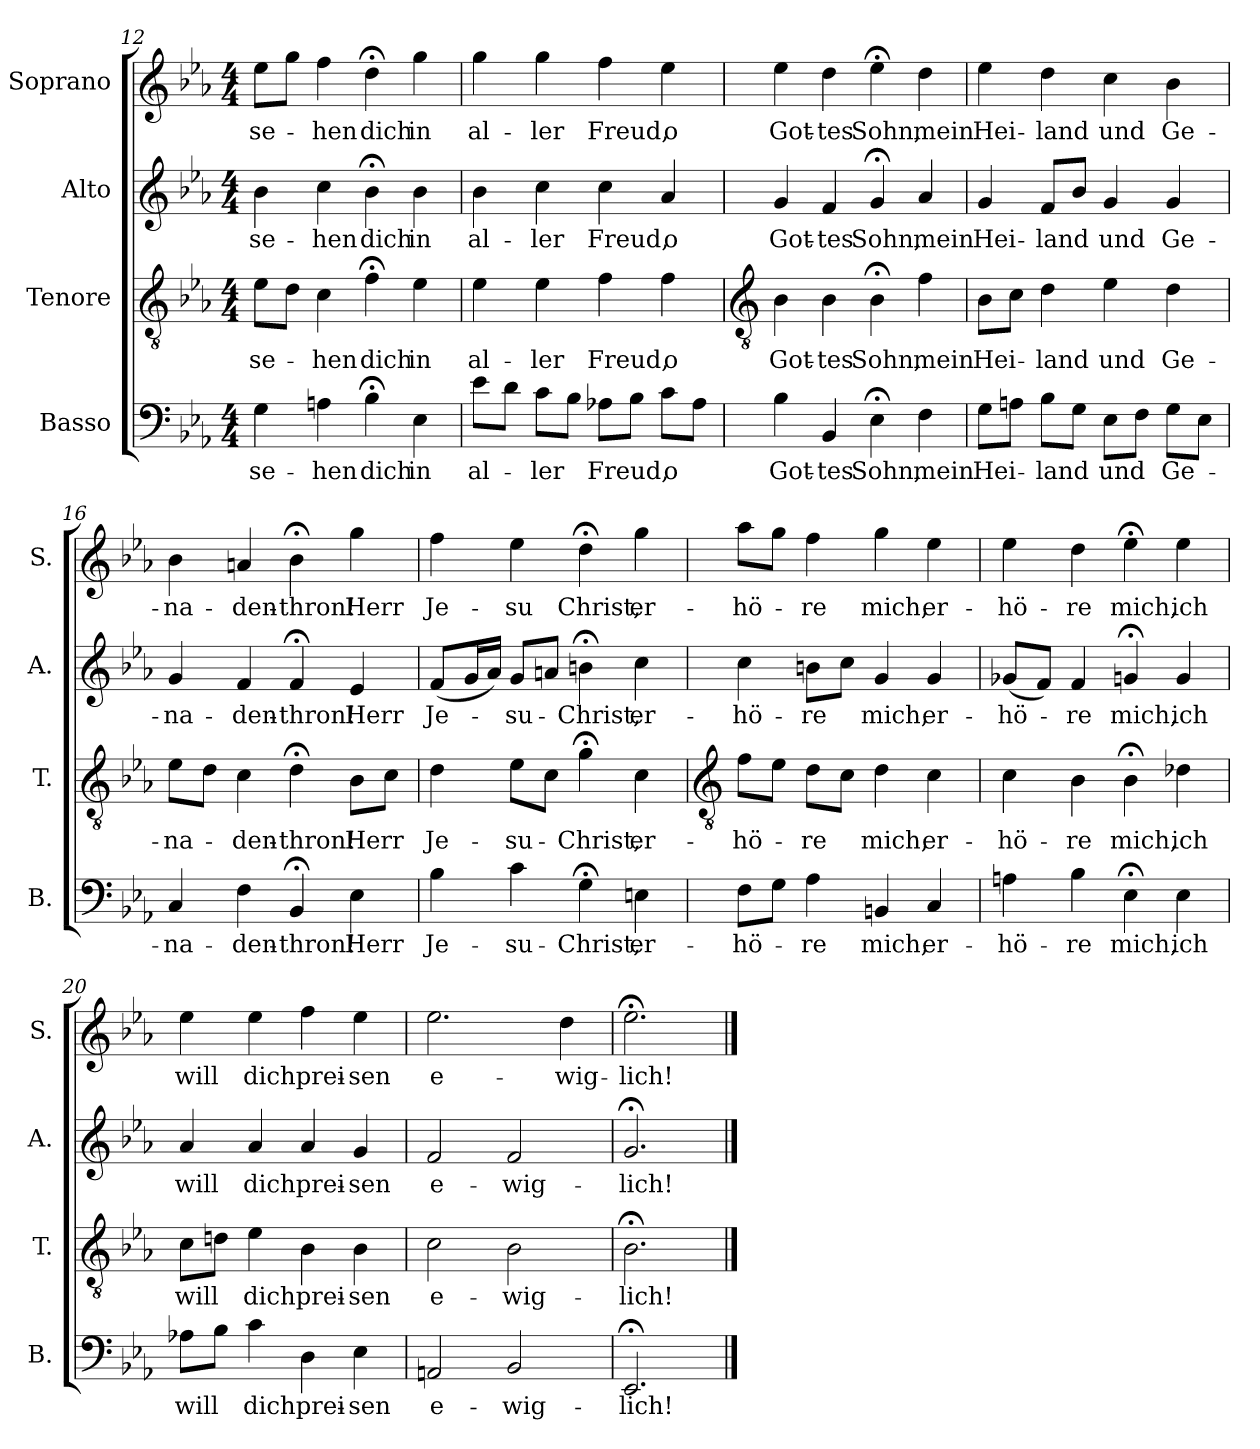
**kern	**text	**kern	**text	**kern	**text	**kern	**text
*part4	*part4	*part3	*part3	*part2	*part2	*part1	*part1
*staff4	*staff4	*staff3	*staff3	*staff2	*staff2	*staff1	*staff1
*I"Basso	*	*I"Tenore	*	*I"Alto	*	*I"Soprano	*
*I'B.	*	*I'T.	*	*I'A.	*	*I'S.	*
*clefF4	*	*clefGv2	*	*clefG2	*	*clefG2	*
*k[b-e-a-]	*	*k[b-e-a-]	*	*k[b-e-a-]	*	*k[b-e-a-]	*
*E-:	*	*E-:	*	*E-:	*	*E-:	*
*M4/4	*	*M4/4	*	*M4/4	*	*M4/4	*
=12	=12	=12	=12	=12	=12	=12	=12
!	!LO:LY:b	!	!LO:LY:b	!	!LO:LY:b	!	!LO:LY:b
4G	se-	8e-L	se-	4b-	se-	8ee-L	se-
.	.	8dJ	.	.	.	8ggJ	.
!	!LO:LY:b	!	!LO:LY:b	!	!LO:LY:b	!	!LO:LY:b
4An	-hen	4c	-hen	4cc	-hen	4ff	-hen
!	!LO:LY:b	!	!LO:LY:b	!	!LO:LY:b	!	!LO:LY:b
4B-;<	dich	4f;<	dich	4b-;<	dich	4dd;<	dich
!	!LO:LY:b	!	!LO:LY:b	!	!LO:LY:b	!	!LO:LY:b
4E-	in	4e-	in	4b-	in	4gg	in
=13	=13	=13	=13	=13	=13	=13	=13
!	!LO:LY:b	!	!LO:LY:b	!	!LO:LY:b	!	!LO:LY:b
8e-L	al-	4e-	al-	4b-	al-	4gg	al-
8dJ	.	.	.	.	.	.	.
!	!LO:LY:b	!	!LO:LY:b	!	!LO:LY:b	!	!LO:LY:b
8cL	-ler	4e-	-ler	4cc	-ler	4gg	-ler
8B-J	.	.	.	.	.	.	.
!	!LO:LY:b	!	!LO:LY:b	!	!LO:LY:b	!	!LO:LY:b
8A-XL	Freud,	4f	Freud,	4cc	Freud,	4ff	Freud,
8B-J	.	.	.	.	.	.	.
!	!LO:LY:b	!	!LO:LY:b	!	!LO:LY:b	!	!LO:LY:b
8cL	o	4f	o	4a-	o	4ee-	o
8A-J	.	.	.	.	.	.	.
!!LO:LB:g=z
=14	=14	=14	=14	=14	=14	=14	=14
*	*	*clefGv2	*	*	*	*	*
!	!LO:LY:b	!	!LO:LY:b	!	!LO:LY:b	!	!LO:LY:b
4B-	Got-	4B-	Got-	4g	Got-	4ee-	Got-
!	!LO:LY:b	!	!LO:LY:b	!	!LO:LY:b	!	!LO:LY:b
4BB-	-tes	4B-	-tes	4f	-tes	4dd	-tes
!	!LO:LY:b	!	!LO:LY:b	!	!LO:LY:b	!	!LO:LY:b
4E-;<	Sohn,	4B-;<	Sohn,	4g;<	Sohn,	4ee-;<	Sohn,
!	!LO:LY:b	!	!LO:LY:b	!	!LO:LY:b	!	!LO:LY:b
4F	mein	4f	mein	4a-	mein	4dd	mein
=15	=15	=15	=15	=15	=15	=15	=15
!	!LO:LY:b	!	!LO:LY:b	!	!LO:LY:b	!	!LO:LY:b
8GL	Hei-	8B-L	Hei-	4g	Hei-	4ee-	Hei-
8AnJ	.	8cJ	.	.	.	.	.
!	!LO:LY:b	!	!LO:LY:b	!	!LO:LY:b	!	!LO:LY:b
8B-L	-land	4d	-land	8fL	-land	4dd	-land
8GJ	.	.	.	8b-J	.	.	.
!	!LO:LY:b	!	!LO:LY:b	!	!LO:LY:b	!	!LO:LY:b
8E-L	und	4e-	und	4g	und	4cc	und
8FJ	.	.	.	.	.	.	.
!	!LO:LY:b	!	!LO:LY:b	!	!LO:LY:b	!	!LO:LY:b
8GL	Ge-	4d	Ge-	4g	Ge-	4b-	Ge-
8E-J	.	.	.	.	.	.	.
=16	=16	=16	=16	=16	=16	=16	=16
!	!LO:LY:b	!	!LO:LY:b	!	!LO:LY:b	!	!LO:LY:b
4C	-na-	8e-L	-na-	4g	-na-	4b-	-na-
.	.	8dJ	.	.	.	.	.
!	!LO:LY:b	!	!LO:LY:b	!	!LO:LY:b	!	!LO:LY:b
4F	-den-	4c	-den-	4f	-den-	4an	-den-
!	!LO:LY:b	!	!LO:LY:b	!	!LO:LY:b	!	!LO:LY:b
4BB-;<	-thron!	4d;<	-thron!	4f;<	-thron!	4b-;<	-thron!
!	!LO:LY:b	!	!LO:LY:b	!	!LO:LY:b	!	!LO:LY:b
4E-	Herr	8B-L	Herr	4e-	Herr	4gg	Herr
.	.	8cJ	.	.	.	.	.
=17	=17	=17	=17	=17	=17	=17	=17
!	!LO:LY:b	!	!LO:LY:b	!	!LO:LY:b	!	!LO:LY:b
4B-	Je-	4d	Je-	(<8fL	Je-	4ff	Je-
.	.	.	.	16gL	.	.	.
.	.	.	.	16a-JJ)	.	.	.
!	!LO:LY:b	!	!LO:LY:b	!	!LO:LY:b	!	!LO:LY:b
4c	-su-	8e-L	-su-	8gL	-su-	4ee-	-su
.	.	8cJ	.	8anJ	.	.	.
!	!LO:LY:b	!	!LO:LY:b	!	!LO:LY:b	!	!LO:LY:b
4G;<	-Christ,	4g;<	-Christ,	4bn;<	-Christ,	4dd;<	Christ,
!	!LO:LY:b	!	!LO:LY:b	!	!LO:LY:b	!	!LO:LY:b
4En	er-	4c	er-	4cc	er-	4gg	er-
!!LO:LB:g=z
=18	=18	=18	=18	=18	=18	=18	=18
*	*	*clefGv2	*	*	*	*	*
!	!LO:LY:b	!	!LO:LY:b	!	!LO:LY:b	!	!LO:LY:b
8FL	-hö-	8fL	-hö-	4cc	-hö-	8aa-L	-hö-
8GJ	.	8e-J	.	.	.	8ggJ	.
!	!LO:LY:b	!	!LO:LY:b	!	!LO:LY:b	!	!LO:LY:b
4A-	-re	8dL	-re	8bnL	-re	4ff	-re
.	.	8cJ	.	8ccJ	.	.	.
!	!LO:LY:b	!	!LO:LY:b	!	!LO:LY:b	!	!LO:LY:b
4BBn	mich,	4d	mich,	4g	mich,	4gg	mich,
!	!LO:LY:b	!	!LO:LY:b	!	!LO:LY:b	!	!LO:LY:b
4C	er-	4c	er-	4g	er-	4ee-	er-
=19	=19	=19	=19	=19	=19	=19	=19
!	!LO:LY:b	!	!LO:LY:b	!	!LO:LY:b	!	!LO:LY:b
4An	-hö-	4c	-hö-	(<8g-XL	-hö-	4ee-	-hö-
.	.	.	.	8fJ)	.	.	.
!	!LO:LY:b	!	!LO:LY:b	!	!LO:LY:b	!	!LO:LY:b
4B-	-re	4B-	-re	4f	-re	4dd	-re
!	!LO:LY:b	!	!LO:LY:b	!	!LO:LY:b	!	!LO:LY:b
4E-;<	mich,	4B-;<	mich,	4gn;<	mich,	4ee-;<	mich,
!	!LO:LY:b	!	!LO:LY:b	!	!LO:LY:b	!	!LO:LY:b
4E-	ich	4d-X	ich	4g	ich	4ee-	ich
=20	=20	=20	=20	=20	=20	=20	=20
!	!LO:LY:b	!	!LO:LY:b	!	!LO:LY:b	!	!LO:LY:b
8A-XL	will	8cL	will	4a-	will	4ee-	will
8B-J	.	8dnJ	.	.	.	.	.
!	!LO:LY:b	!	!LO:LY:b	!	!LO:LY:b	!	!LO:LY:b
4c	dich	4e-	dich	4a-	dich	4ee-	dich
!	!LO:LY:b	!	!LO:LY:b	!	!LO:LY:b	!	!LO:LY:b
4D	prei-	4B-	prei-	4a-	prei-	4ff	prei-
!	!LO:LY:b	!	!LO:LY:b	!	!LO:LY:b	!	!LO:LY:b
4E-	-sen	4B-	-sen	4g	-sen	4ee-	-sen
=21	=21	=21	=21	=21	=21	=21	=21
!	!LO:LY:b	!	!LO:LY:b	!	!LO:LY:b	!	!LO:LY:b
2AAn	e-	2c	e-	2f	e-	2.ee-	e-
!	!LO:LY:b	!	!LO:LY:b	!	!LO:LY:b	!	!
2BB-	-wig-	2B-	-wig-	2f	-wig-	.	.
!	!	!	!	!	!	!	!LO:LY:b
.	.	.	.	.	.	4dd	-wig-
=22	=22	=22	=22	=22	=22	=22	=22
!	!LO:LY:b	!	!LO:LY:b	!	!LO:LY:b	!	!LO:LY:b
2.EE-;<	-lich!	2.B-;<	-lich!	2.g;<	-lich!	2.ee-;<	-lich!
==	==	==	==	==	==	==	==
*-	*-	*-	*-	*-	*-	*-	*-
